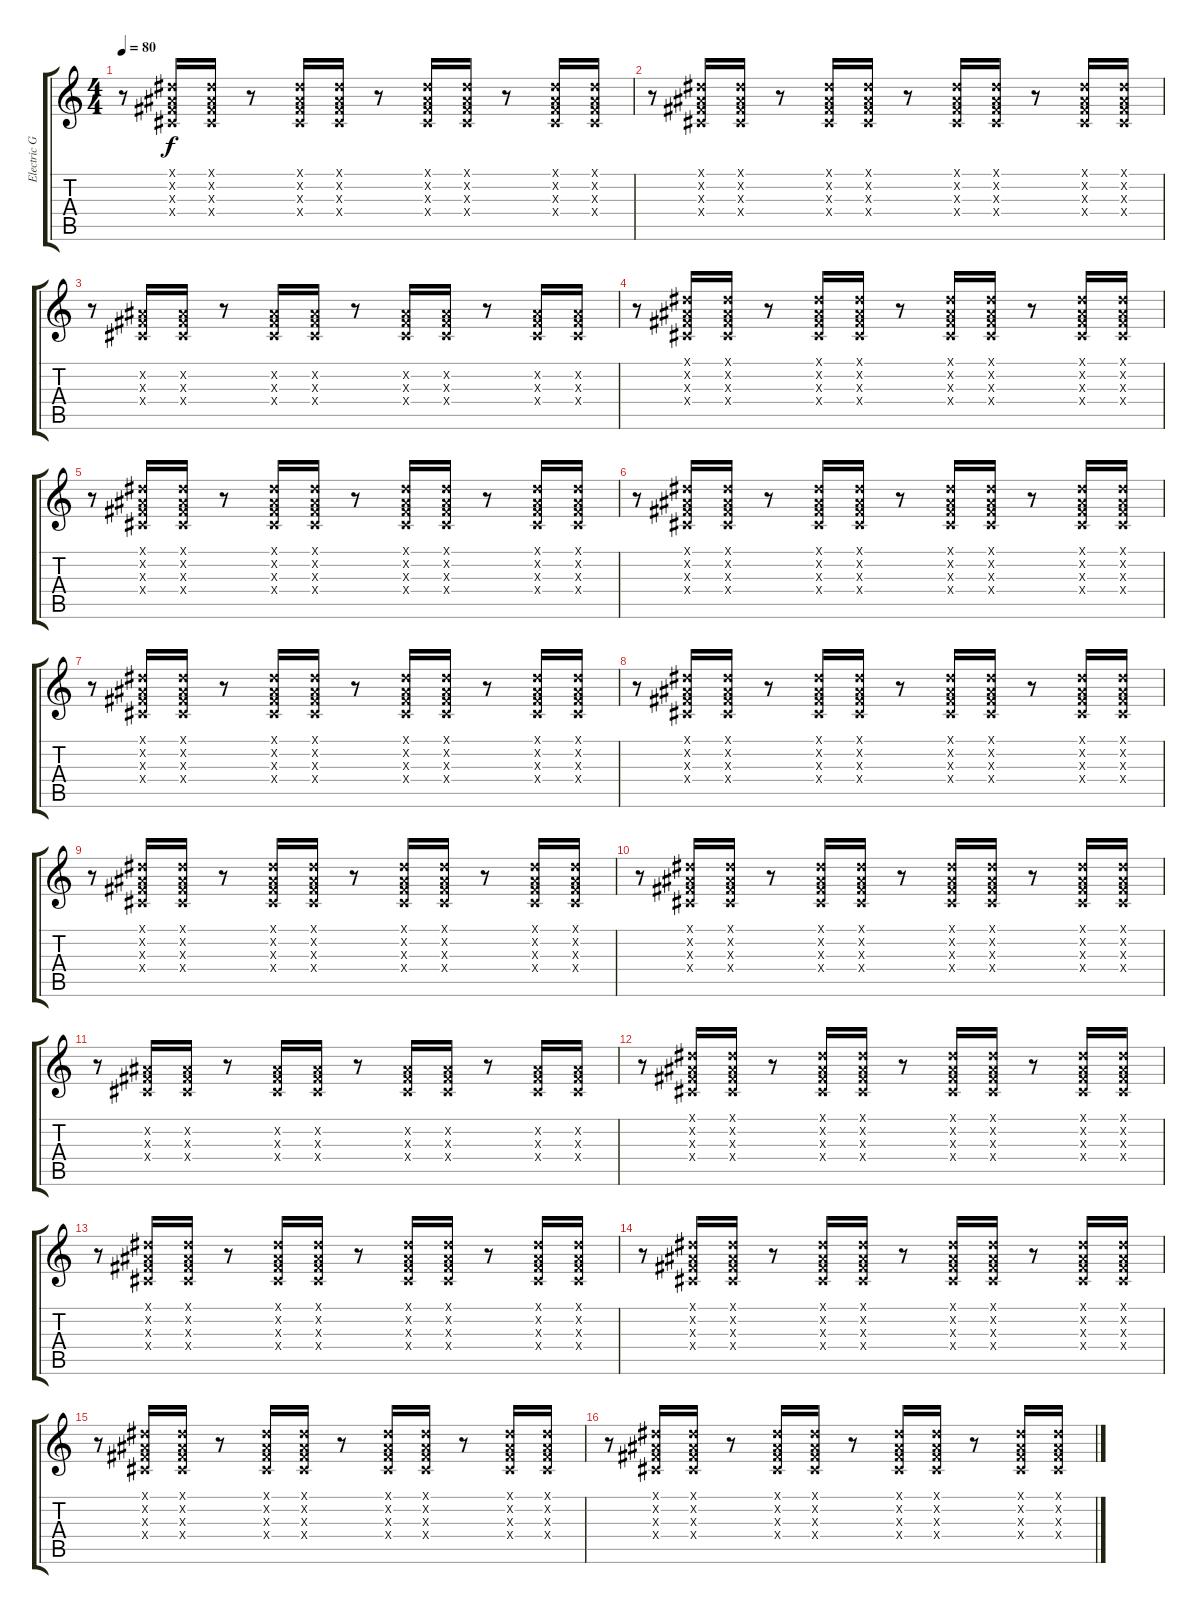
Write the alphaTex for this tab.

\track ("Electric Guitar" "Electric G") {instrument electricguitarclean}
\staff {score tabs}
\tuning (E4 B3 G3 D3 A2 E2) {hide}
\ts (4 4)
\tempo 80
\clef g2
\ks c
r.8{dy f} (-1.1{x} -1.2{x} -1.3{x} -1.4{x}).16 (-1.1{x} -1.2{x} -1.3{x} -1.4{x}).16 r.8 (-1.1{x} -1.2{x} -1.3{x} -1.4{x}).16 (-1.1{x} -1.2{x} -1.3{x} -1.4{x}).16 r.8 (-1.1{x} -1.2{x} -1.3{x} -1.4{x}).16 (-1.1{x} -1.2{x} -1.3{x} -1.4{x}).16 r.8 (-1.1{x} -1.2{x} -1.3{x} -1.4{x}).16 (-1.1{x} -1.2{x} -1.3{x} -1.4{x}).16 |
r.8 (-1.1{x} -1.2{x} -1.3{x} -1.4{x}).16 (-1.1{x} -1.2{x} -1.3{x} -1.4{x}).16 r.8 (-1.1{x} -1.2{x} -1.3{x} -1.4{x}).16 (-1.1{x} -1.2{x} -1.3{x} -1.4{x}).16 r.8 (-1.1{x} -1.2{x} -1.3{x} -1.4{x}).16 (-1.1{x} -1.2{x} -1.3{x} -1.4{x}).16 r.8 (-1.1{x} -1.2{x} -1.3{x} -1.4{x}).16 (-1.1{x} -1.2{x} -1.3{x} -1.4{x}).16 |
r.8 (-1.2{x} -1.3{x} -1.4{x}).16 (-1.2{x} -1.3{x} -1.4{x}).16 r.8 (-1.2{x} -1.3{x} -1.4{x}).16 (-1.2{x} -1.3{x} -1.4{x}).16 r.8 (-1.2{x} -1.3{x} -1.4{x}).16 (-1.2{x} -1.3{x} -1.4{x}).16 r.8 (-1.2{x} -1.3{x} -1.4{x}).16 (-1.2{x} -1.3{x} -1.4{x}).16 |
r.8 (-1.1{x} -1.2{x} -1.3{x} -1.4{x}).16 (-1.1{x} -1.2{x} -1.3{x} -1.4{x}).16 r.8 (-1.1{x} -1.2{x} -1.3{x} -1.4{x}).16 (-1.1{x} -1.2{x} -1.3{x} -1.4{x}).16 r.8 (-1.1{x} -1.2{x} -1.3{x} -1.4{x}).16 (-1.1{x} -1.2{x} -1.3{x} -1.4{x}).16 r.8 (-1.1{x} -1.2{x} -1.3{x} -1.4{x}).16 (-1.1{x} -1.2{x} -1.3{x} -1.4{x}).16 |
r.8 (-1.1{x} -1.2{x} -1.3{x} -1.4{x}).16 (-1.1{x} -1.2{x} -1.3{x} -1.4{x}).16 r.8 (-1.1{x} -1.2{x} -1.3{x} -1.4{x}).16 (-1.1{x} -1.2{x} -1.3{x} -1.4{x}).16 r.8 (-1.1{x} -1.2{x} -1.3{x} -1.4{x}).16 (-1.1{x} -1.2{x} -1.3{x} -1.4{x}).16 r.8 (-1.1{x} -1.2{x} -1.3{x} -1.4{x}).16 (-1.1{x} -1.2{x} -1.3{x} -1.4{x}).16 |
r.8 (-1.1{x} -1.2{x} -1.3{x} -1.4{x}).16 (-1.1{x} -1.2{x} -1.3{x} -1.4{x}).16 r.8 (-1.1{x} -1.2{x} -1.3{x} -1.4{x}).16 (-1.1{x} -1.2{x} -1.3{x} -1.4{x}).16 r.8 (-1.1{x} -1.2{x} -1.3{x} -1.4{x}).16 (-1.1{x} -1.2{x} -1.3{x} -1.4{x}).16 r.8 (-1.1{x} -1.2{x} -1.3{x} -1.4{x}).16 (-1.1{x} -1.2{x} -1.3{x} -1.4{x}).16 |
r.8 (-1.1{x} -1.2{x} -1.3{x} -1.4{x}).16 (-1.1{x} -1.2{x} -1.3{x} -1.4{x}).16 r.8 (-1.1{x} -1.2{x} -1.3{x} -1.4{x}).16 (-1.1{x} -1.2{x} -1.3{x} -1.4{x}).16 r.8 (-1.1{x} -1.2{x} -1.3{x} -1.4{x}).16 (-1.1{x} -1.2{x} -1.3{x} -1.4{x}).16 r.8 (-1.1{x} -1.2{x} -1.3{x} -1.4{x}).16 (-1.1{x} -1.2{x} -1.3{x} -1.4{x}).16 |
r.8 (-1.1{x} -1.2{x} -1.3{x} -1.4{x}).16 (-1.1{x} -1.2{x} -1.3{x} -1.4{x}).16 r.8 (-1.1{x} -1.2{x} -1.3{x} -1.4{x}).16 (-1.1{x} -1.2{x} -1.3{x} -1.4{x}).16 r.8 (-1.1{x} -1.2{x} -1.3{x} -1.4{x}).16 (-1.1{x} -1.2{x} -1.3{x} -1.4{x}).16 r.8 (-1.1{x} -1.2{x} -1.3{x} -1.4{x}).16 (-1.1{x} -1.2{x} -1.3{x} -1.4{x}).16 |
r.8 (-1.1{x} -1.2{x} -1.3{x} -1.4{x}).16 (-1.1{x} -1.2{x} -1.3{x} -1.4{x}).16 r.8 (-1.1{x} -1.2{x} -1.3{x} -1.4{x}).16 (-1.1{x} -1.2{x} -1.3{x} -1.4{x}).16 r.8 (-1.1{x} -1.2{x} -1.3{x} -1.4{x}).16 (-1.1{x} -1.2{x} -1.3{x} -1.4{x}).16 r.8 (-1.1{x} -1.2{x} -1.3{x} -1.4{x}).16 (-1.1{x} -1.2{x} -1.3{x} -1.4{x}).16 |
r.8 (-1.1{x} -1.2{x} -1.3{x} -1.4{x}).16 (-1.1{x} -1.2{x} -1.3{x} -1.4{x}).16 r.8 (-1.1{x} -1.2{x} -1.3{x} -1.4{x}).16 (-1.1{x} -1.2{x} -1.3{x} -1.4{x}).16 r.8 (-1.1{x} -1.2{x} -1.3{x} -1.4{x}).16 (-1.1{x} -1.2{x} -1.3{x} -1.4{x}).16 r.8 (-1.1{x} -1.2{x} -1.3{x} -1.4{x}).16 (-1.1{x} -1.2{x} -1.3{x} -1.4{x}).16 |
r.8 (-1.2{x} -1.3{x} -1.4{x}).16 (-1.2{x} -1.3{x} -1.4{x}).16 r.8 (-1.2{x} -1.3{x} -1.4{x}).16 (-1.2{x} -1.3{x} -1.4{x}).16 r.8 (-1.2{x} -1.3{x} -1.4{x}).16 (-1.2{x} -1.3{x} -1.4{x}).16 r.8 (-1.2{x} -1.3{x} -1.4{x}).16 (-1.2{x} -1.3{x} -1.4{x}).16 |
r.8 (-1.1{x} -1.2{x} -1.3{x} -1.4{x}).16 (-1.1{x} -1.2{x} -1.3{x} -1.4{x}).16 r.8 (-1.1{x} -1.2{x} -1.3{x} -1.4{x}).16 (-1.1{x} -1.2{x} -1.3{x} -1.4{x}).16 r.8 (-1.1{x} -1.2{x} -1.3{x} -1.4{x}).16 (-1.1{x} -1.2{x} -1.3{x} -1.4{x}).16 r.8 (-1.1{x} -1.2{x} -1.3{x} -1.4{x}).16 (-1.1{x} -1.2{x} -1.3{x} -1.4{x}).16 |
r.8 (-1.1{x} -1.2{x} -1.3{x} -1.4{x}).16 (-1.1{x} -1.2{x} -1.3{x} -1.4{x}).16 r.8 (-1.1{x} -1.2{x} -1.3{x} -1.4{x}).16 (-1.1{x} -1.2{x} -1.3{x} -1.4{x}).16 r.8 (-1.1{x} -1.2{x} -1.3{x} -1.4{x}).16 (-1.1{x} -1.2{x} -1.3{x} -1.4{x}).16 r.8 (-1.1{x} -1.2{x} -1.3{x} -1.4{x}).16 (-1.1{x} -1.2{x} -1.3{x} -1.4{x}).16 |
r.8 (-1.1{x} -1.2{x} -1.3{x} -1.4{x}).16 (-1.1{x} -1.2{x} -1.3{x} -1.4{x}).16 r.8 (-1.1{x} -1.2{x} -1.3{x} -1.4{x}).16 (-1.1{x} -1.2{x} -1.3{x} -1.4{x}).16 r.8 (-1.1{x} -1.2{x} -1.3{x} -1.4{x}).16 (-1.1{x} -1.2{x} -1.3{x} -1.4{x}).16 r.8 (-1.1{x} -1.2{x} -1.3{x} -1.4{x}).16 (-1.1{x} -1.2{x} -1.3{x} -1.4{x}).16 |
r.8 (-1.1{x} -1.2{x} -1.3{x} -1.4{x}).16 (-1.1{x} -1.2{x} -1.3{x} -1.4{x}).16 r.8 (-1.1{x} -1.2{x} -1.3{x} -1.4{x}).16 (-1.1{x} -1.2{x} -1.3{x} -1.4{x}).16 r.8 (-1.1{x} -1.2{x} -1.3{x} -1.4{x}).16 (-1.1{x} -1.2{x} -1.3{x} -1.4{x}).16 r.8 (-1.1{x} -1.2{x} -1.3{x} -1.4{x}).16 (-1.1{x} -1.2{x} -1.3{x} -1.4{x}).16 |
r.8 (-1.1{x} -1.2{x} -1.3{x} -1.4{x}).16 (-1.1{x} -1.2{x} -1.3{x} -1.4{x}).16 r.8 (-1.1{x} -1.2{x} -1.3{x} -1.4{x}).16 (-1.1{x} -1.2{x} -1.3{x} -1.4{x}).16 r.8 (-1.1{x} -1.2{x} -1.3{x} -1.4{x}).16 (-1.1{x} -1.2{x} -1.3{x} -1.4{x}).16 r.8 (-1.1{x} -1.2{x} -1.3{x} -1.4{x}).16 (-1.1{x} -1.2{x} -1.3{x} -1.4{x}).16
